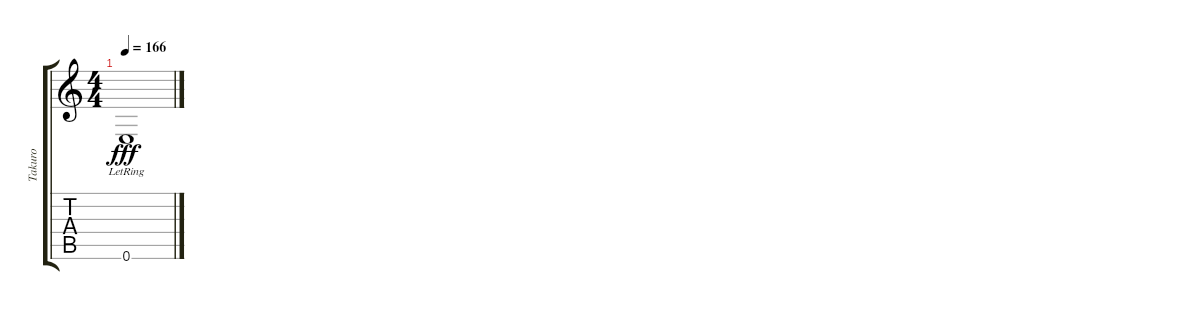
\track ("Takuro" "Takuro") {instrument distortionguitar}
\staff {score tabs}
\tuning (E4 B3 G3 D3 A2 E2) {hide}
\ts (4 4)
\tempo 166
\clef g2
\ks c
0.6{lr}.1{dy fff}
